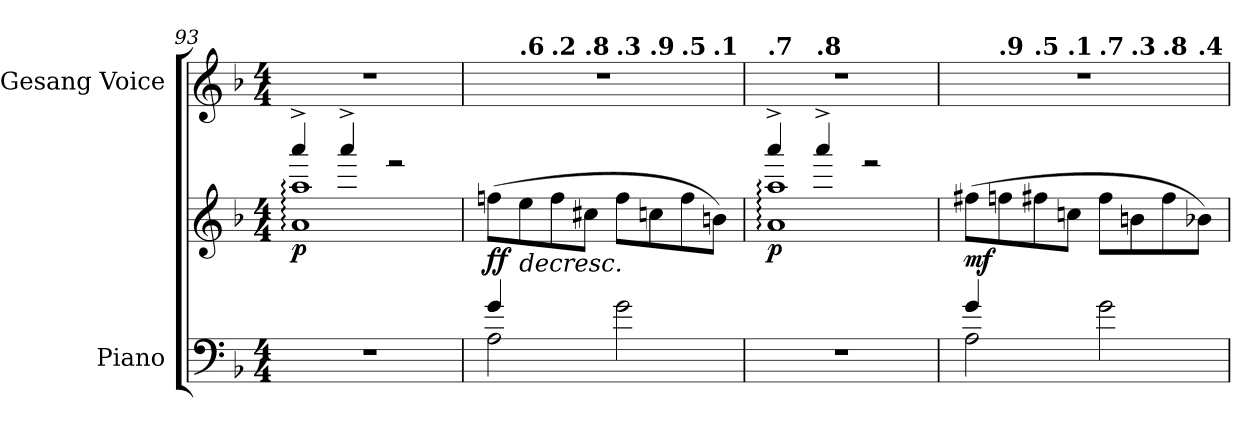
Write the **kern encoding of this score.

**kern	**kern	**dynam	**kern
*part2	*part2	*part2	*part1
*staff3	*staff2	*staff2/3	*staff1
*I"Piano	*	*	*I"Gesang Voice
*I'Pno	*	*	*
!!LO:LB:g=z
*clefF4	*clefG2	*	*clefG2
*k[b-]	*k[b-]	*	*k[b-]
*M4/4	*M4/4	*	*M4/4
=93	=93	=93	=93
*	*^	*	*
!	!	!	!LO:DY:b	!
1r	4aaa^/	1a: 1aa:	p	1r
.	4aaa^/	.	.	.
.	2r	.	.	.
*	*v	*v	*	*
=94	=94	=94	=94
*	*	*	*MM80
*^	*	*	*
!	!	!	!	!LO:TX:a:B:t=Allmählich langsamer
!	!	!	!	!LO:TX:a:i:t=Poco a poco più lento
!	!	!	!LO:DY:b	!
*	*	*	*	*^
*	*	*	*	*	*^
*	*	*	*	*	*	*^
*	*	*	*	*	*	*	*^
*	*	*	*	*	*	*	*	*^
*	*	*	*	*	*	*	*	*	*^
4g/	2A:	(>8ffn\L	ff	1r	8ryy	4ryy	4.ryy	2ryy	2ryy	2.ryy
*	*	*	*	*MM79	*	*	*	*	*	*
!	!	!	!	!	!LO:TX:a:B:t=.6	!	!	!	!	!
!	!	!	!LO:HP:b	!	!	!	!	!	!	!
.	.	8ee\	>	.	2..ryy	.	.	.	.	.
*	*	*	*	*MM79	*	*	*	*	*	*
!	!	!	!	!	!	!LO:TX:a:B:t=.2	!	!	!	!
2.ryy	.	8ff\	.	.	.	2.ryy	.	.	.	.
*	*	*	*	*MM78	*	*	*	*	*	*
!	!	!	!	!	!	!	!LO:TX:a:B:t=.8	!	!	!
.	.	8cc#X\J	.	.	.	.	2ryy	.	.	.
*	*	*	*	*MM78	*	*	*	*	*	*
!	!	!	!	!	!	!	!	!LO:TX:a:B:t=.3	!	!
.	2g	8ff\L	.	.	.	.	.	2ryy	8ryy	.
*	*	*	*	*MM77	*	*	*	*	*	*
!	!	!	!	!	!	!	!	!	!LO:TX:a:B:t=.9	!
.	.	8ccn\	.	.	.	.	.	.	4.ryy	.
*	*	*	*	*MM77	*	*	*	*	*	*
!	!	!	!	!	!	!	!	!	!	!LO:TX:a:B:t=.5
.	.	8ff\	.	.	.	.	.	.	.	4ryy
*	*	*	*	*MM77	*	*	*	*	*	*
!	!	!	!	!	!	!	!LO:TX:a:B:t=.1	!	!	!
.	.	8bn\J)	.	.	.	.	8ryy	.	.	.
*v	*v	*	*	*v	*v	*v	*v	*v	*v	*v
=95	=95	=95	=95
*	*	*	*MM76
*	*^	*	*^
*	*	*	*	*	*^
*	*	*	*	*	*	*^
*	*	*	*	*	*	*	*^
*	*	*	*	*	*	*	*	*^
*	*	*	*	*	*	*	*	*	*^
!	!	!	!	!LO:TX:a:B:t=.7	!	!	!	!	!	!
!	!	!	!LO:DY:b	!	!	!	!	!	!	!
*	*	*	*	*	*	*v	*v	*v	*v	*v
1r	4aaa^/	1a: 1aa:	p	1r	4ryy	2ryy
*	*	*	*	*MM75	*	*
!	!	!	!	!	!LO:TX:a:B:t=.8	!
.	4aaa^/	.	.	.	2.ryy	.
*	*	*	*	*MM75	*	*
.	2r	.	.	.	.	2ryy
*	*v	*v	*	*	*	*
*	*	*	*v	*v	*v
=96	=96	=96	=96
*	*	*	*MM73
*^	*	*	*^
*	*	*	*	*	*^
!	!	!	!	!LO:TX:a:B:t=.3	!	!
!	!	!	!LO:DY:b	!	!	!
*	*	*	*	*^	*^	*^
*	*	*	*	*	*	*	*^	*	*
4g/	2A	(>8ff#X\L	mf	1r	8ryy	4ryy	4.ryy	2ryy	2ryy	2.ryy
*	*	*	*	*MM72	*	*	*	*	*	*
!	!	!	!	!	!LO:TX:a:B:t=.9	!	!	!	!	!
.	.	8ffn\	.	.	2..ryy	.	.	.	.	.
*	*	*	*	*MM72	*	*	*	*	*	*
!	!	!	!	!	!	!LO:TX:a:B:t=.5	!	!	!	!
2.ryy	.	8ff#X\	.	.	.	2.ryy	.	.	.	.
*	*	*	*	*MM72	*	*	*	*	*	*
!	!	!	!	!	!	!	!LO:TX:a:B:t=.1	!	!	!
.	.	8ccn\J	.	.	.	.	2ryy	.	.	.
*	*	*	*	*MM71	*	*	*	*	*	*
!	!	!	!	!	!	!	!	!LO:TX:a:B:t=.7	!	!
.	2g	8ff#\L	.	.	.	.	.	2ryy	8ryy	.
*	*	*	*	*MM71	*	*	*	*	*	*
!	!	!	!	!	!	!	!	!	!LO:TX:a:B:t=.3	!
.	.	8bn\	.	.	.	.	.	.	4.ryy	.
*	*	*	*	*MM70	*	*	*	*	*	*
!	!	!	!	!	!	!	!	!	!	!LO:TX:a:B:t=.8
.	.	8ff#\	.	.	.	.	.	.	.	4ryy
*	*	*	*	*MM70	*	*	*	*	*	*
!	!	!	!	!	!	!	!LO:TX:a:B:t=.4	!	!	!
.	.	8b-X\J)	]	.	.	.	8ryy	.	.	.
*v	*v	*	*	*v	*v	*v	*v	*v	*v	*v
=	=	=	=
*-	*-	*-	*-
